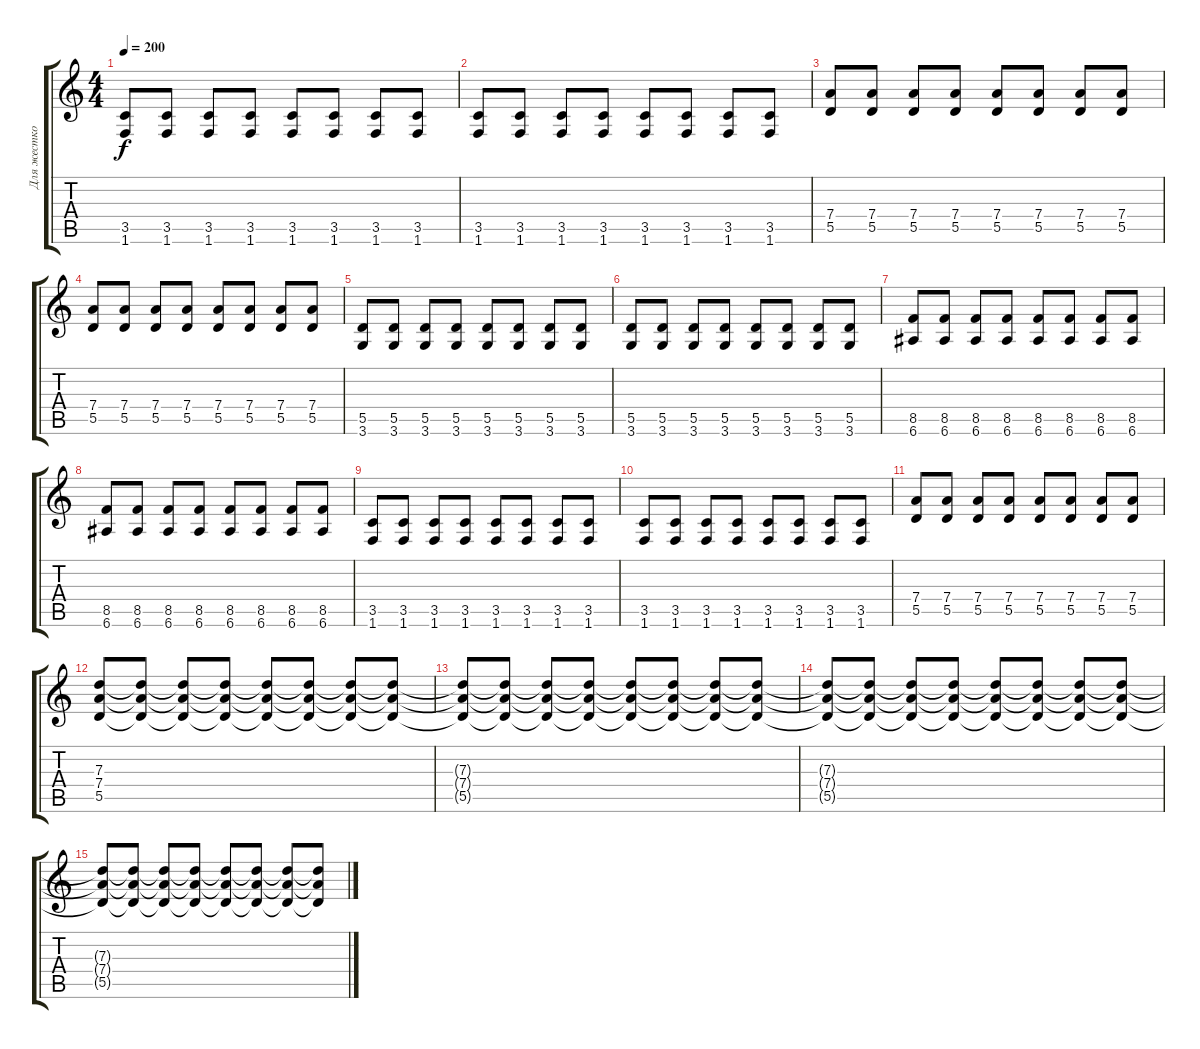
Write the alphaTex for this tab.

\track ("Для жесткости звука" "Для жестко") {instrument distortionguitar}
\staff {score tabs}
\tuning (E4 B3 G3 D3 A2 E2) {hide}
\ts (4 4)
\tempo 200
\clef g2
\ks c
(3.5 1.6).8{dy f} (3.5 1.6).8 (3.5 1.6).8 (3.5 1.6).8 (3.5 1.6).8 (3.5 1.6).8 (3.5 1.6).8 (3.5 1.6).8 |
(3.5 1.6).8 (3.5 1.6).8 (3.5 1.6).8 (3.5 1.6).8 (3.5 1.6).8 (3.5 1.6).8 (3.5 1.6).8 (3.5 1.6).8 |
(7.4 5.5).8 (7.4 5.5).8 (7.4 5.5).8 (7.4 5.5).8 (7.4 5.5).8 (7.4 5.5).8 (7.4 5.5).8 (7.4 5.5).8 |
(7.4 5.5).8 (7.4 5.5).8 (7.4 5.5).8 (7.4 5.5).8 (7.4 5.5).8 (7.4 5.5).8 (7.4 5.5).8 (7.4 5.5).8 |
(5.5 3.6).8 (5.5 3.6).8 (5.5 3.6).8 (5.5 3.6).8 (5.5 3.6).8 (5.5 3.6).8 (5.5 3.6).8 (5.5 3.6).8 |
(5.5 3.6).8 (5.5 3.6).8 (5.5 3.6).8 (5.5 3.6).8 (5.5 3.6).8 (5.5 3.6).8 (5.5 3.6).8 (5.5 3.6).8 |
(8.5 6.6).8 (8.5 6.6).8 (8.5 6.6).8 (8.5 6.6).8 (8.5 6.6).8 (8.5 6.6).8 (8.5 6.6).8 (8.5 6.6).8 |
(8.5 6.6).8 (8.5 6.6).8 (8.5 6.6).8 (8.5 6.6).8 (8.5 6.6).8 (8.5 6.6).8 (8.5 6.6).8 (8.5 6.6).8 |
(3.5 1.6).8 (3.5 1.6).8 (3.5 1.6).8 (3.5 1.6).8 (3.5 1.6).8 (3.5 1.6).8 (3.5 1.6).8 (3.5 1.6).8 |
(3.5 1.6).8 (3.5 1.6).8 (3.5 1.6).8 (3.5 1.6).8 (3.5 1.6).8 (3.5 1.6).8 (3.5 1.6).8 (3.5 1.6).8 |
(7.4 5.5).8 (7.4 5.5).8 (7.4 5.5).8 (7.4 5.5).8 (7.4 5.5).8 (7.4 5.5).8 (7.4 5.5).8 (7.4 5.5).8 |
(7.3 7.4 5.5).8{volume 16} (7.3{t} 7.4{t} 5.5{t}).8{volume 16} (7.3{t} 7.4{t} 5.5{t}).8{volume 15} (7.3{t} 7.4{t} 5.5{t}).8{volume 15} (7.3{t} 7.4{t} 5.5{t}).8{volume 14} (7.3{t} 7.4{t} 5.5{t}).8{volume 14} (7.3{t} 7.4{t} 5.5{t}).8{volume 13} (7.3{t} 7.4{t} 5.5{t}).8{volume 13} |
(7.3{t} 7.4{t} 5.5{t}).8{volume 12} (7.3{t} 7.4{t} 5.5{t}).8{volume 12} (7.3{t} 7.4{t} 5.5{t}).8{volume 11} (7.3{t} 7.4{t} 5.5{t}).8{volume 11} (7.3{t} 7.4{t} 5.5{t}).8{volume 10} (7.3{t} 7.4{t} 5.5{t}).8{volume 10} (7.3{t} 7.4{t} 5.5{t}).8{volume 9} (7.3{t} 7.4{t} 5.5{t}).8{volume 9} |
(7.3{t} 7.4{t} 5.5{t}).8{volume 8} (7.3{t} 7.4{t} 5.5{t}).8{volume 8} (7.3{t} 7.4{t} 5.5{t}).8{volume 7} (7.3{t} 7.4{t} 5.5{t}).8{volume 7} (7.3{t} 7.4{t} 5.5{t}).8{volume 6} (7.3{t} 7.4{t} 5.5{t}).8{volume 6} (7.3{t} 7.4{t} 5.5{t}).8{volume 5} (7.3{t} 7.4{t} 5.5{t}).8{volume 5} |
(7.3{t} 7.4{t} 5.5{t}).8{volume 4} (7.3{t} 7.4{t} 5.5{t}).8{volume 4} (7.3{t} 7.4{t} 5.5{t}).8{volume 3} (7.3{t} 7.4{t} 5.5{t}).8{volume 3} (7.3{t} 7.4{t} 5.5{t}).8{volume 2} (7.3{t} 7.4{t} 5.5{t}).8{volume 2} (7.3{t} 7.4{t} 5.5{t}).8{volume 1} (7.3{t} 7.4{t} 5.5{t}).8{volume 1}
